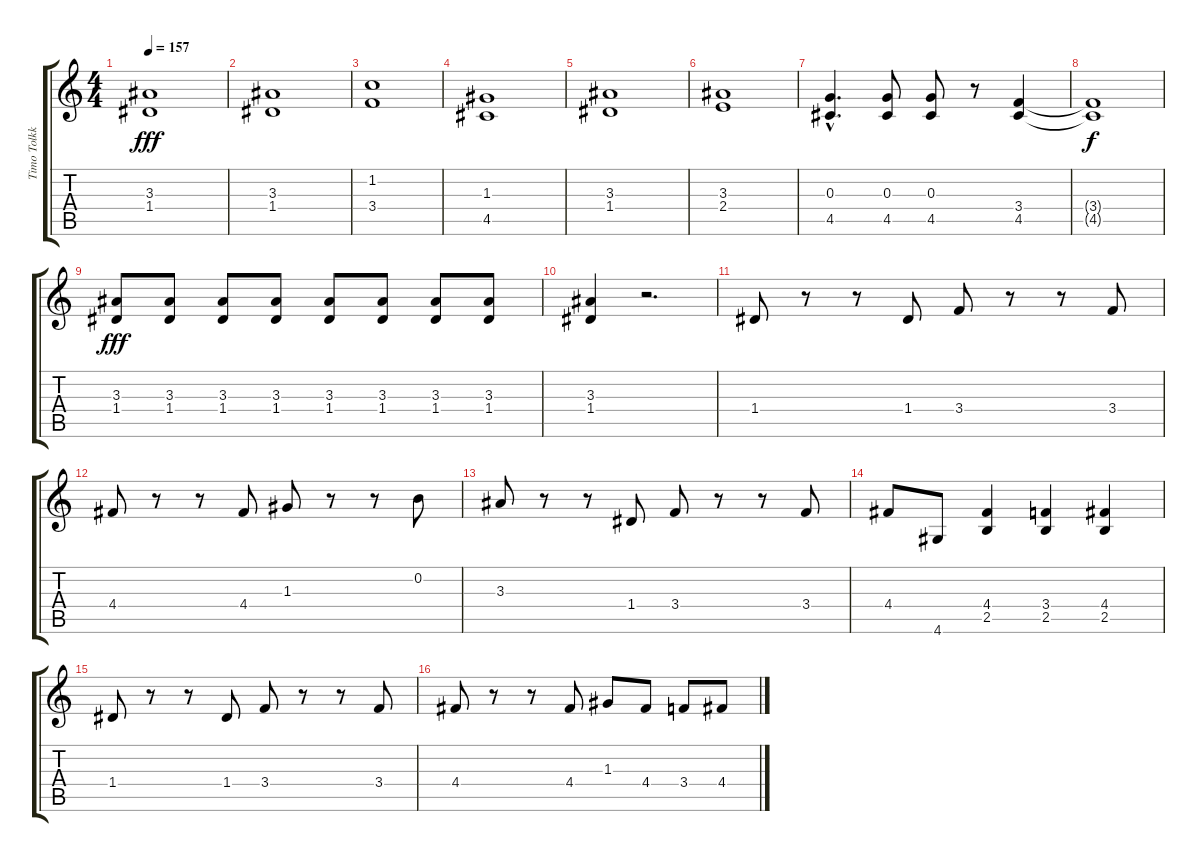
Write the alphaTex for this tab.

\track ("Timo Tolkki" "Timo Tolkk") {instrument distortionguitar}
\staff {score tabs}
\tuning (E4 B3 G3 D3 A2 E2) {hide}
\ts (4 4)
\tempo 157
\clef g2
\ks c
(3.3 1.4).1{dy fff} |
(3.3 1.4).1 |
(1.2 3.4).1 |
(1.3 4.5).1 |
(3.3 1.4).1 |
(3.3 2.4).1 |
(0.3{hac} 4.5{hac}).4{d} (0.3 4.5).8 (0.3 4.5).8 r.8 (3.4 4.5).4 |
(3.4{t} 4.5{t}).1{dy f} |
(3.3 1.4).8{dy fff} (3.3 1.4).8 (3.3 1.4).8 (3.3 1.4).8 (3.3 1.4).8 (3.3 1.4).8 (3.3 1.4).8 (3.3 1.4).8 |
(3.3 1.4).4 r.2{d} |
1.4.8 r.8 r.8 1.4.8 3.4.8 r.8 r.8 3.4.8 |
4.4.8 r.8 r.8 4.4.8 1.3.8 r.8 r.8 0.2.8 |
3.3.8 r.8 r.8 1.4.8 3.4.8 r.8 r.8 3.4.8 |
4.4.8 4.6.8 (4.4 2.5).4 (3.4 2.5).4 (4.4 2.5).4 |
1.4.8 r.8 r.8 1.4.8 3.4.8 r.8 r.8 3.4.8 |
4.4.8 r.8 r.8 4.4.8 1.3.8 4.4.8 3.4.8 4.4.8
